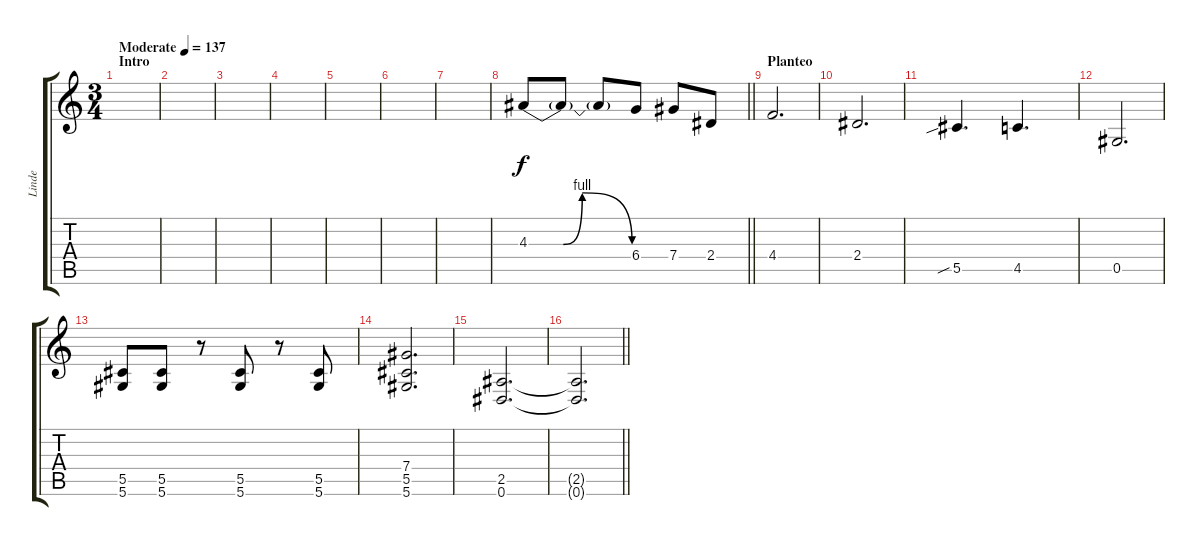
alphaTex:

\track ("Linde" "Linde") {instrument electricguitarjazz}
\staff {score tabs}
\tuning (Eb4 Bb3 Gb3 Db3 Ab2 Eb2) {hide}
\ts (3 4)
\section ("" "Intro")
\tempo (137 "Moderate")
\clef g2
\ks c
|
|
|
|
|
|
|
\barLineRight lightlight
4.3{be (custom 0 0 20 0 31 4 60 0)}.8{instrument distortionguitar} 4.3{t}.8 4.3{t}.8 6.4.8 7.4.8 2.4.8 |
\section ("" "Planteo")
4.4.2{d} |
2.4.2{d} |
5.5{sib}.4{d} 4.5.4{d} |
0.5.2{d} |
(5.5 5.6).8 (5.5 5.6).8 r.8 (5.5 5.6).8 r.8 (5.5 5.6).8 |
(7.4 5.5 5.6).2{d} |
(2.5 0.6).2{d} |
\barLineRight lightlight
(2.5{t} 0.6{t}).2{d}
